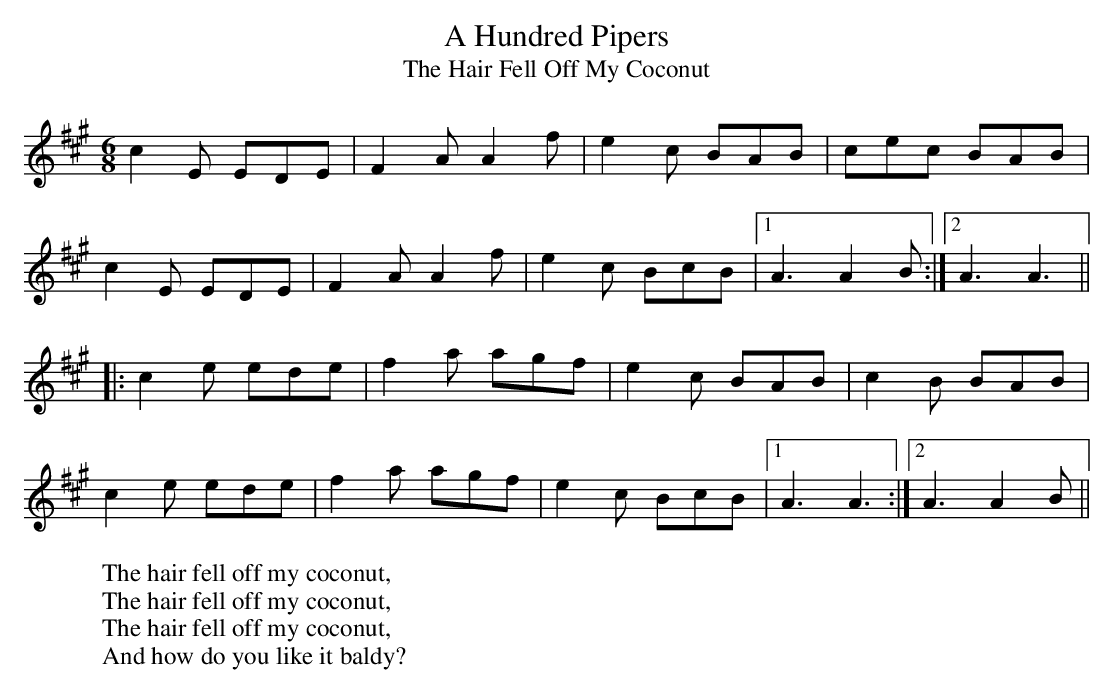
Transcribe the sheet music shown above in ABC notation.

X:1
T:Hundred Pipers, A
T:Hair Fell Off My Coconut, The
M:6/8
L:1/8
W:The hair fell off my coconut,
W:The hair fell off my coconut,
W:The hair fell off my coconut,
W:And how do you like it baldy?
K:A
c2E EDE|F2A A2f|e2c BAB|cec BAB|
c2E EDE|F2A A2f|e2c BcB|1 A3 A2B:|2 A3 A3||
|:c2e ede|f2a agf|e2c BAB|c2B BAB|
c2e ede|f2a agf|e2c BcB|1 A3 A3:|2 A3 A2B||
